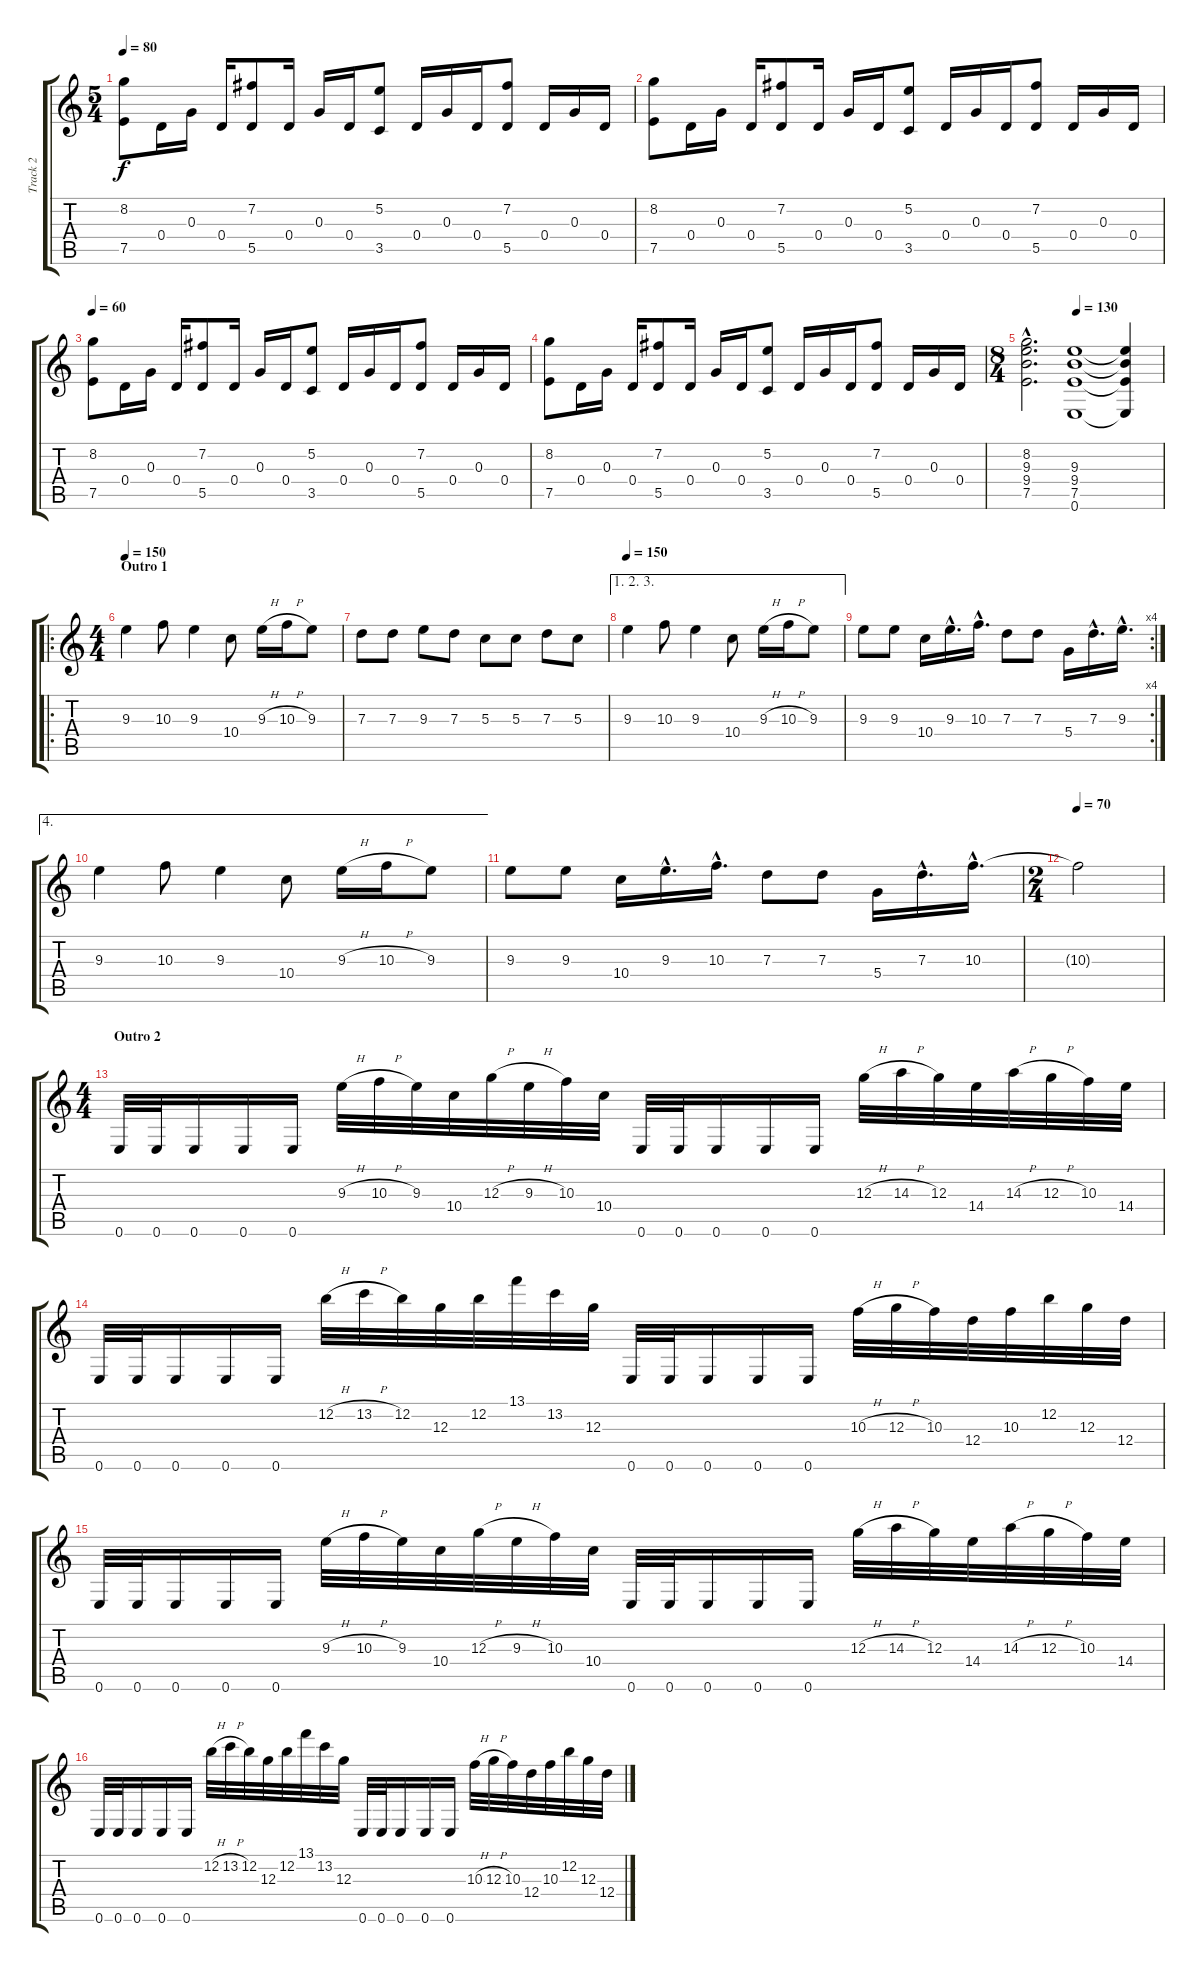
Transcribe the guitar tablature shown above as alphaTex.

\track ("Track 2" "Track 2") {instrument acousticguitarsteel}
\staff {score tabs}
\tuning (E4 B3 G3 D3 A2 E2) {hide}
\ts (5 4)
\tempo 80
\clef g2
\ks c
(8.2 7.5).8{dy f} 0.4.16 0.3.16 0.4.16 (7.2 5.5).8 0.4.16 0.3.16 0.4.16 (5.2 3.5).8 0.4.16 0.3.16 0.4.16 (7.2 5.5).8 0.4.16 0.3.16 0.4.16 |
(8.2 7.5).8 0.4.16 0.3.16 0.4.16 (7.2 5.5).8 0.4.16 0.3.16 0.4.16 (5.2 3.5).8 0.4.16 0.3.16 0.4.16 (7.2 5.5).8 0.4.16 0.3.16 0.4.16 |
\tempo 60
(8.2 7.5).8 0.4.16 0.3.16 0.4.16 (7.2 5.5).8 0.4.16 0.3.16 0.4.16 (5.2 3.5).8 0.4.16 0.3.16 0.4.16 (7.2 5.5).8 0.4.16 0.3.16 0.4.16 |
(8.2 7.5).8 0.4.16 0.3.16 0.4.16 (7.2 5.5).8 0.4.16 0.3.16 0.4.16 (5.2 3.5).8 0.4.16 0.3.16 0.4.16 (7.2 5.5).8 0.4.16 0.3.16 0.4.16 |
\ts (8 4)
\tempo (130 0.375)
(8.2{hac} 9.3{hac} 9.4{hac} 7.5{hac}).2{d volume 0} (9.3 9.4 7.5 0.6).1{volume 16 instrument distortionguitar} (9.3{t} 9.4{t} 7.5{t} 0.6{t}).4 |
\ro
\ts (4 4)
\section ("" "Outro 1")
\tempo 150
9.3.4 10.3.8 9.3.4 10.4.8 9.3{h}.16 10.3{h}.16 9.3.8 |
7.3.8 7.3.8 9.3.8 7.3.8 5.3.8 5.3.8 7.3.8 5.3.8 |
\ae (1 2 3)
\tempo 150
9.3.4 10.3.8 9.3.4 10.4.8 9.3{h}.16 10.3{h}.16 9.3.8 |
\rc 4
9.3.8 9.3.8 10.4.16 9.3{hac}.16{d} 10.3{hac}.16{d} 7.3.8 7.3.8 5.4.16 7.3{hac}.16{d} 9.3{hac}.16{d} |
\ae 4
9.3.4 10.3.8 9.3.4 10.4.8 9.3{h}.16 10.3{h}.16 9.3.8 |
9.3.8 9.3.8 10.4.16 9.3{hac}.16{d} 10.3{hac}.16{d} 7.3.8 7.3.8 5.4.16 7.3{hac}.16{d} 10.3{hac}.16{d} |
\ts (2 4)
\tempo 70
10.3{t}.2 |
\ts (4 4)
\section ("" "Outro 2")
0.6.32{volume 16} 0.6.32 0.6.16 0.6.16 0.6.16 9.3{h}.32 10.3{h}.32 9.3.32 10.4.32 12.3{h}.32 9.3{h}.32 10.3.32 10.4.32 0.6.32 0.6.32 0.6.16 0.6.16 0.6.16 12.3{h}.32 14.3{h}.32 12.3.32 14.4.32 14.3{h}.32 12.3{h}.32 10.3.32 14.4.32 |
0.6.32 0.6.32 0.6.16 0.6.16 0.6.16 12.2{h}.32 13.2{h}.32 12.2.32 12.3.32 12.2.32 13.1.32 13.2.32 12.3.32 0.6.32 0.6.32 0.6.16 0.6.16 0.6.16 10.3{h}.32 12.3{h}.32 10.3.32 12.4.32 10.3.32 12.2.32 12.3.32 12.4.32 |
0.6.32{volume 16} 0.6.32 0.6.16 0.6.16 0.6.16 9.3{h}.32 10.3{h}.32 9.3.32 10.4.32 12.3{h}.32 9.3{h}.32 10.3.32 10.4.32 0.6.32 0.6.32 0.6.16 0.6.16 0.6.16 12.3{h}.32 14.3{h}.32 12.3.32 14.4.32 14.3{h}.32 12.3{h}.32 10.3.32 14.4.32 |
0.6.32 0.6.32 0.6.16 0.6.16 0.6.16 12.2{h}.32 13.2{h}.32 12.2.32 12.3.32 12.2.32 13.1.32 13.2.32 12.3.32 0.6.32 0.6.32 0.6.16 0.6.16 0.6.16 10.3{h}.32 12.3{h}.32 10.3.32 12.4.32 10.3.32 12.2.32 12.3.32 12.4.32
